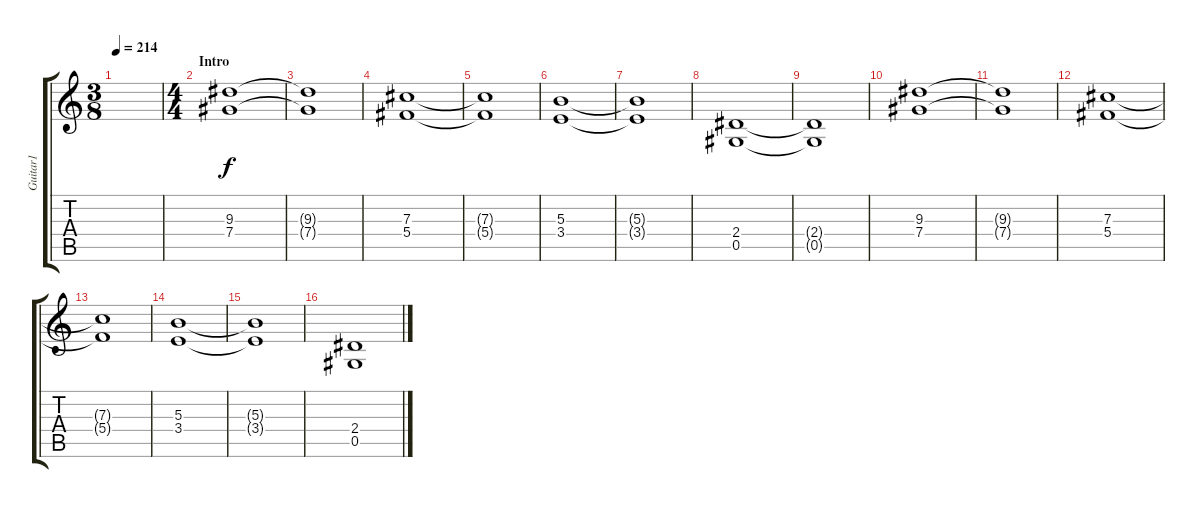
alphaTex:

\track ("Guitar1" "Guitar1") {instrument distortionguitar}
\staff {score tabs}
\tuning (Eb4 Bb3 Gb3 Db3 Ab2 Eb2) {hide}
\ts (3 8)
\tempo 214
\clef g2
\ks c
|
\ts (4 4)
\section ("" "Intro")
(9.3 7.4).1 |
(9.3{t} 7.4{t}).1 |
(7.3 5.4).1 |
(7.3{t} 5.4{t}).1 |
(5.3 3.4).1 |
(5.3{t} 3.4{t}).1 |
(2.4 0.5).1 |
(2.4{t} 0.5{t}).1 |
(9.3 7.4).1 |
(9.3{t} 7.4{t}).1 |
(7.3 5.4).1 |
(7.3{t} 5.4{t}).1 |
(5.3 3.4).1 |
(5.3{t} 3.4{t}).1 |
(2.4 0.5).1
